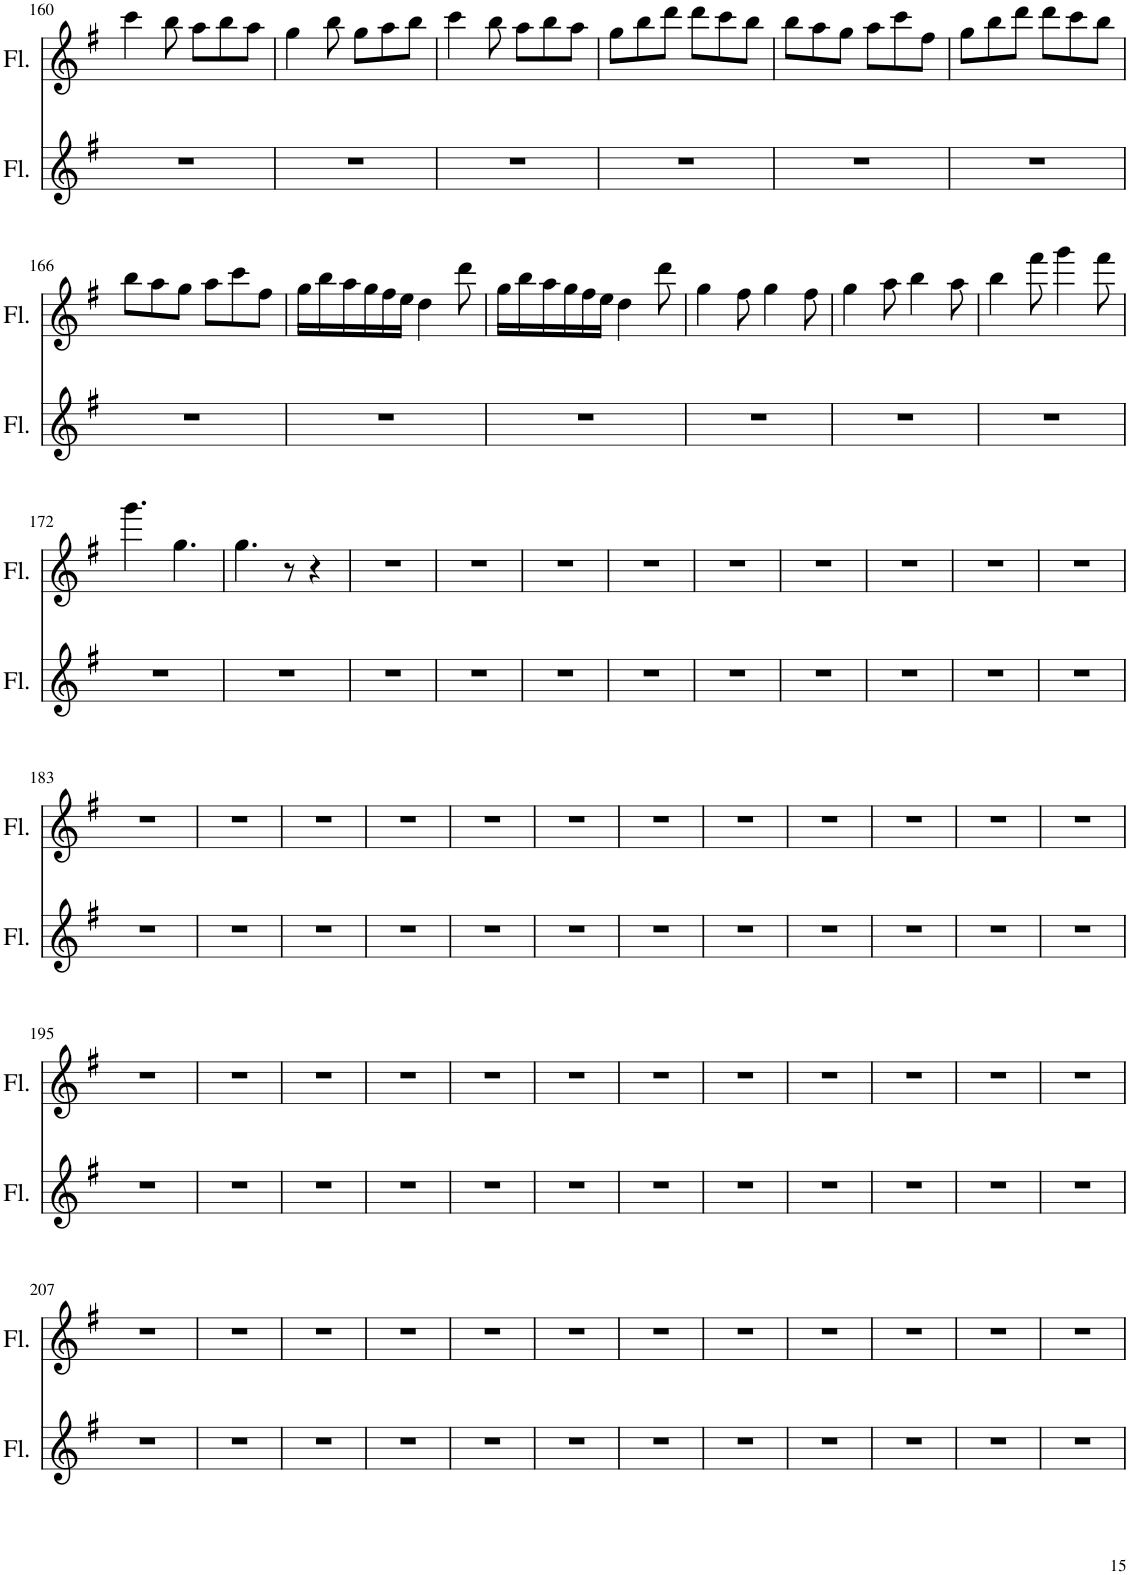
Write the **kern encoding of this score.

**kern	**kern
*part2	*part1
*staff2	*staff1
*I"Flöte	*I"Flöte
*I'Fl.	*I'Fl.
!!LO:PB:g=z
*clefG2	*clefG2
*k[f#]	*k[f#]
*M6/8	*M6/8
=160	=160
2.r	4ccc\
.	8bb\
.	8aa\L
.	8bb\
.	8aa\J
=161	=161
2.r	4gg\
.	8bb\
.	8gg\L
.	8aa\
.	8bb\J
=162	=162
2.r	4ccc\
.	8bb\
.	8aa\L
.	8bb\
.	8aa\J
=163	=163
2.r	8gg\L
.	8bb\
.	8ddd\J
.	8ddd\L
.	8ccc\
.	8bb\J
=164	=164
2.r	8bb\L
.	8aa\
.	8gg\J
.	8aa\L
.	8ccc\
.	8ff#\J
=165	=165
2.r	8gg\L
.	8bb\
.	8ddd\J
.	8ddd\L
.	8ccc\
.	8bb\J
!!LO:LB:g=z
=166	=166
2.r	8bb\L
.	8aa\
.	8gg\J
.	8aa\L
.	8ccc\
.	8ff#\J
=167	=167
2.r	16gg\LL
.	16bb\
.	16aa\
.	16gg\
.	16ff#\
.	16ee\JJ
.	4dd\
.	8ddd\
=168	=168
2.r	16gg\LL
.	16bb\
.	16aa\
.	16gg\
.	16ff#\
.	16ee\JJ
.	4dd\
.	8ddd\
=169	=169
2.r	4gg\
.	8ff#\
.	4gg\
.	8ff#\
=170	=170
2.r	4gg\
.	8aa\
.	4bb\
.	8aa\
=171	=171
2.r	4bb\
.	8fff#\
.	4ggg\
.	8fff#\
!!LO:LB:g=z
=172	=172
2.r	4.ggg\
.	4.gg\
=173	=173
2.r	4.gg\
.	8r
.	4r
=174	=174
2.r	2.r
=175	=175
2.r	2.r
=176	=176
2.r	2.r
=177	=177
2.r	2.r
=178	=178
2.r	2.r
=179	=179
2.r	2.r
=180	=180
2.r	2.r
=181	=181
2.r	2.r
=182	=182
2.r	2.r
!!LO:LB:g=z
=183	=183
2.r	2.r
=184	=184
2.r	2.r
=185	=185
2.r	2.r
=186	=186
2.r	2.r
=187	=187
2.r	2.r
=188	=188
2.r	2.r
=189	=189
2.r	2.r
=190	=190
2.r	2.r
=191	=191
2.r	2.r
=192	=192
2.r	2.r
=193	=193
2.r	2.r
=194	=194
2.r	2.r
!!LO:LB:g=z
=195	=195
2.r	2.r
=196	=196
2.r	2.r
=197	=197
2.r	2.r
=198	=198
2.r	2.r
=199	=199
2.r	2.r
=200	=200
2.r	2.r
=201	=201
2.r	2.r
=202	=202
2.r	2.r
=203	=203
2.r	2.r
=204	=204
2.r	2.r
=205	=205
2.r	2.r
=206	=206
2.r	2.r
!!LO:LB:g=z
=207	=207
2.r	2.r
=208	=208
2.r	2.r
=209	=209
2.r	2.r
=210	=210
2.r	2.r
=211	=211
2.r	2.r
=212	=212
2.r	2.r
=213	=213
2.r	2.r
=214	=214
2.r	2.r
=215	=215
2.r	2.r
=216	=216
2.r	2.r
=217	=217
2.r	2.r
=218	=218
2.r	2.r
=	=
*-	*-
